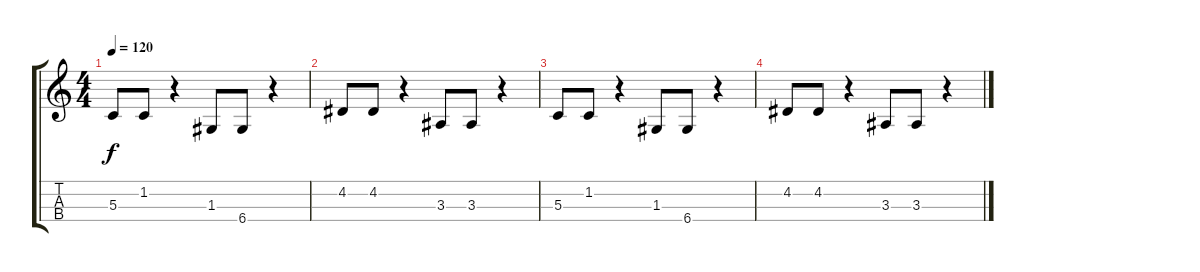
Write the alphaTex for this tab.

\track "" {instrument lead2sawtooth}
\staff {score tabs}
\tuning (E4 B3 G3 D3) {hide}
\ts (4 4)
\tempo 120
\clef g2
\ks c
5.3.8{dy f} 1.2.8 r.4 1.3.8 6.4.8 r.4 |
4.2.8 4.2.8 r.4 3.3.8 3.3.8 r.4 |
5.3.8 1.2.8 r.4 1.3.8 6.4.8 r.4 |
4.2.8 4.2.8 r.4 3.3.8 3.3.8 r.4
